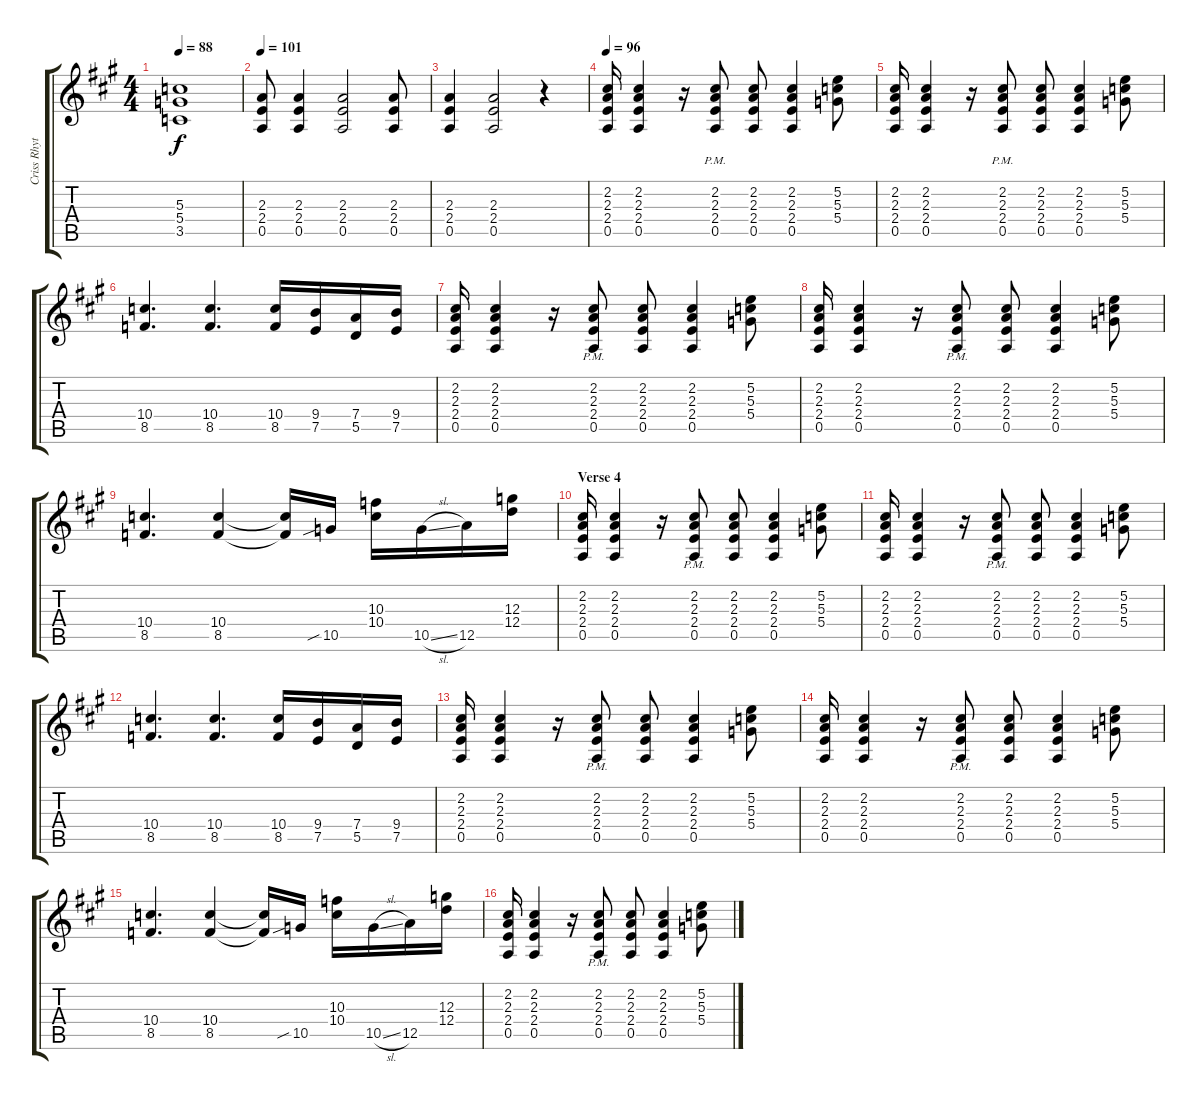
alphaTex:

\track ("Criss Rhythm [Electric]" "Criss Rhyt") {instrument electricguitarjazz}
\staff {score tabs}
\tuning (E4 B3 G3 D3 A2 E2) {hide}
\ts (4 4)
\tempo 88
\clef g2
\ks a
(5.3 5.4 3.5).1{dy f} |
\tempo 101
(2.3 2.4 0.5).8 (2.3 2.4 0.5).4 (2.3 2.4 0.5).2 (2.3 2.4 0.5).8 |
(2.3 2.4 0.5).4 (2.3 2.4 0.5).2 r.4 |
\tempo 96
(2.2 2.3 2.4 0.5).16 (2.2 2.3 2.4 0.5).4 r.16 (2.2{pm} 2.3{pm} 2.4{pm} 0.5{pm}).8 (2.2 2.3 2.4 0.5).8 (2.2 2.3 2.4 0.5).4 (5.2 5.3 5.4).8 |
(2.2 2.3 2.4 0.5).16 (2.2 2.3 2.4 0.5).4 r.16 (2.2{pm} 2.3{pm} 2.4{pm} 0.5{pm}).8 (2.2 2.3 2.4 0.5).8 (2.2 2.3 2.4 0.5).4 (5.2 5.3 5.4).8 |
(10.4 8.5).4{d} (10.4 8.5).4{d} (10.4 8.5).16 (9.4 7.5).16 (7.4 5.5).16 (9.4 7.5).16 |
(2.2 2.3 2.4 0.5).16 (2.2 2.3 2.4 0.5).4 r.16 (2.2{pm} 2.3{pm} 2.4{pm} 0.5{pm}).8 (2.2 2.3 2.4 0.5).8 (2.2 2.3 2.4 0.5).4 (5.2 5.3 5.4).8 |
(2.2 2.3 2.4 0.5).16 (2.2 2.3 2.4 0.5).4 r.16 (2.2{pm} 2.3{pm} 2.4{pm} 0.5{pm}).8 (2.2 2.3 2.4 0.5).8 (2.2 2.3 2.4 0.5).4 (5.2 5.3 5.4).8 |
(10.4 8.5).4{d} (10.4 8.5).4 (10.4{t} 8.5{t}).16 10.5{sib}.16 (10.3 10.4).16 10.5{sl}.16 12.5.16 (12.3 12.4).16 |
\section ("" "Verse 4")
(2.2 2.3 2.4 0.5).16 (2.2 2.3 2.4 0.5).4 r.16 (2.2{pm} 2.3{pm} 2.4{pm} 0.5{pm}).8 (2.2 2.3 2.4 0.5).8 (2.2 2.3 2.4 0.5).4 (5.2 5.3 5.4).8 |
(2.2 2.3 2.4 0.5).16 (2.2 2.3 2.4 0.5).4 r.16 (2.2{pm} 2.3{pm} 2.4{pm} 0.5{pm}).8 (2.2 2.3 2.4 0.5).8 (2.2 2.3 2.4 0.5).4 (5.2 5.3 5.4).8 |
(10.4 8.5).4{d} (10.4 8.5).4{d} (10.4 8.5).16 (9.4 7.5).16 (7.4 5.5).16 (9.4 7.5).16 |
(2.2 2.3 2.4 0.5).16 (2.2 2.3 2.4 0.5).4 r.16 (2.2{pm} 2.3{pm} 2.4{pm} 0.5{pm}).8 (2.2 2.3 2.4 0.5).8 (2.2 2.3 2.4 0.5).4 (5.2 5.3 5.4).8 |
(2.2 2.3 2.4 0.5).16 (2.2 2.3 2.4 0.5).4 r.16 (2.2{pm} 2.3{pm} 2.4{pm} 0.5{pm}).8 (2.2 2.3 2.4 0.5).8 (2.2 2.3 2.4 0.5).4 (5.2 5.3 5.4).8 |
(10.4 8.5).4{d} (10.4 8.5).4 (10.4{t} 8.5{t}).16 10.5{sib}.16 (10.3 10.4).16 10.5{sl}.16 12.5.16 (12.3 12.4).16 |
(2.2 2.3 2.4 0.5).16 (2.2 2.3 2.4 0.5).4 r.16 (2.2{pm} 2.3{pm} 2.4{pm} 0.5{pm}).8 (2.2 2.3 2.4 0.5).8 (2.2 2.3 2.4 0.5).4 (5.2 5.3 5.4).8
